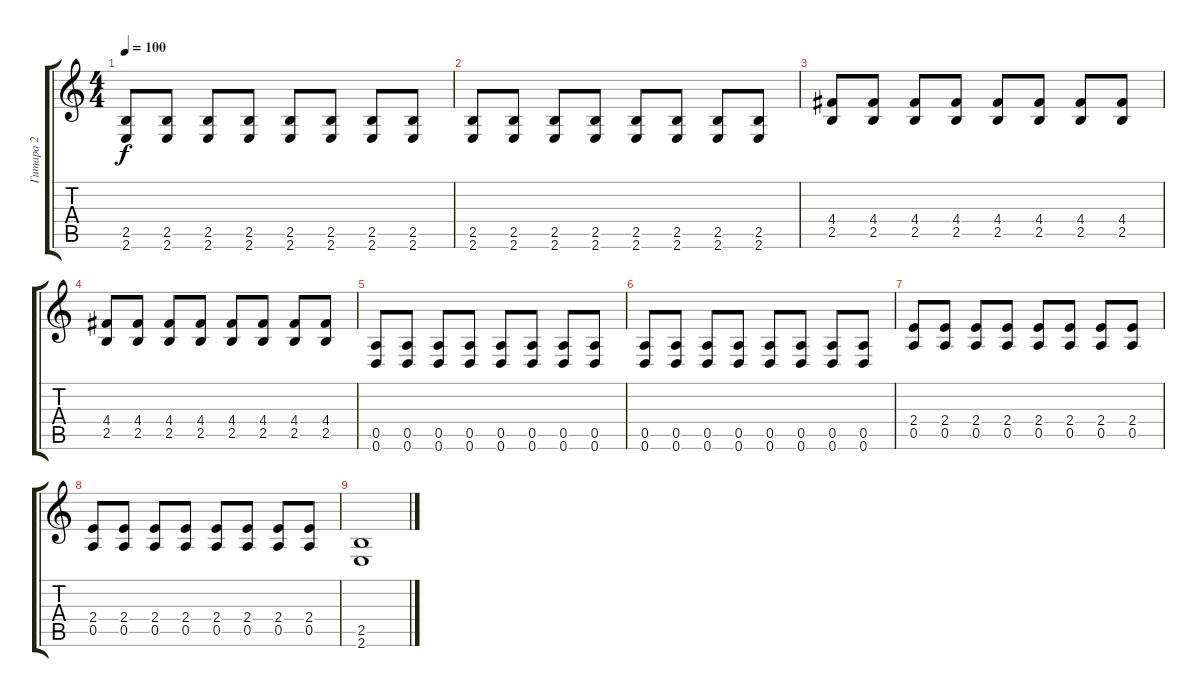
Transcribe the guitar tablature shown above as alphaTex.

\track ("Гитара 2" "Гитара 2") {instrument overdrivenguitar}
\staff {score tabs}
\tuning (E4 B3 G3 D3 A2 D2) {hide}
\ts (4 4)
\tempo 100
\clef g2
\ks c
(2.5 2.6).8{dy f} (2.5 2.6).8 (2.5 2.6).8 (2.5 2.6).8 (2.5 2.6).8 (2.5 2.6).8 (2.5 2.6).8 (2.5 2.6).8 |
(2.5 2.6).8 (2.5 2.6).8 (2.5 2.6).8 (2.5 2.6).8 (2.5 2.6).8 (2.5 2.6).8 (2.5 2.6).8 (2.5 2.6).8 |
(4.4 2.5).8 (4.4 2.5).8 (4.4 2.5).8 (4.4 2.5).8 (4.4 2.5).8 (4.4 2.5).8 (4.4 2.5).8 (4.4 2.5).8 |
(4.4 2.5).8 (4.4 2.5).8 (4.4 2.5).8 (4.4 2.5).8 (4.4 2.5).8 (4.4 2.5).8 (4.4 2.5).8 (4.4 2.5).8 |
(0.5 0.6).8 (0.5 0.6).8 (0.5 0.6).8 (0.5 0.6).8 (0.5 0.6).8 (0.5 0.6).8 (0.5 0.6).8 (0.5 0.6).8 |
(0.5 0.6).8 (0.5 0.6).8 (0.5 0.6).8 (0.5 0.6).8 (0.5 0.6).8 (0.5 0.6).8 (0.5 0.6).8 (0.5 0.6).8 |
(2.4 0.5).8 (2.4 0.5).8 (2.4 0.5).8 (2.4 0.5).8 (2.4 0.5).8 (2.4 0.5).8 (2.4 0.5).8 (2.4 0.5).8 |
(2.4 0.5).8 (2.4 0.5).8 (2.4 0.5).8 (2.4 0.5).8 (2.4 0.5).8 (2.4 0.5).8 (2.4 0.5).8 (2.4 0.5).8 |
(2.5 2.6).1
